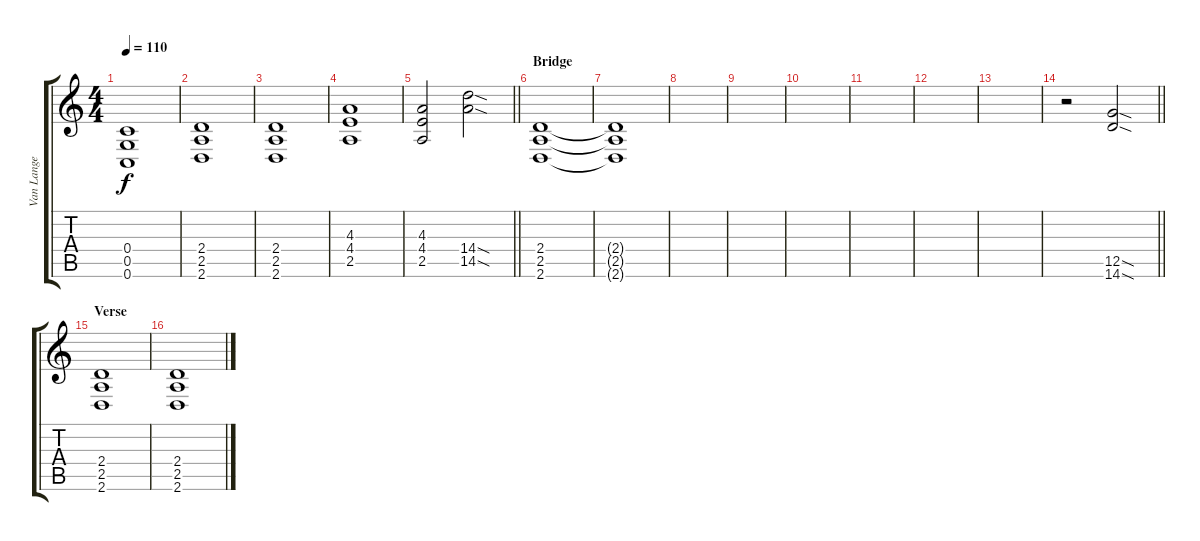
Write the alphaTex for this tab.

\track ("Van Lange" "Van Lange") {instrument distortionguitar}
\staff {score tabs}
\tuning (D4 A3 F3 C3 G2 C2) {hide}
\ts (4 4)
\tempo 110
\clef g2
\ks c
(0.4 0.5 0.6).1{dy f} |
(2.4 2.5 2.6).1 |
(2.4 2.5 2.6).1 |
(4.3 4.4 2.5).1 |
\barLineRight lightlight
(4.3 4.4 2.5).2 (14.4{sod} 14.5{sod}).2 |
\section ("" "Bridge")
(2.4 2.5 2.6).1{volume 0} |
(2.4{t} 2.5{t} 2.6{t}).1 |
|
|
|
|
|
|
\barLineRight lightlight
r.2{volume 16} (12.5{sod} 14.6{sod}).2 |
\section ("" "Verse")
(2.4 2.5 2.6).1 |
(2.4 2.5 2.6).1
